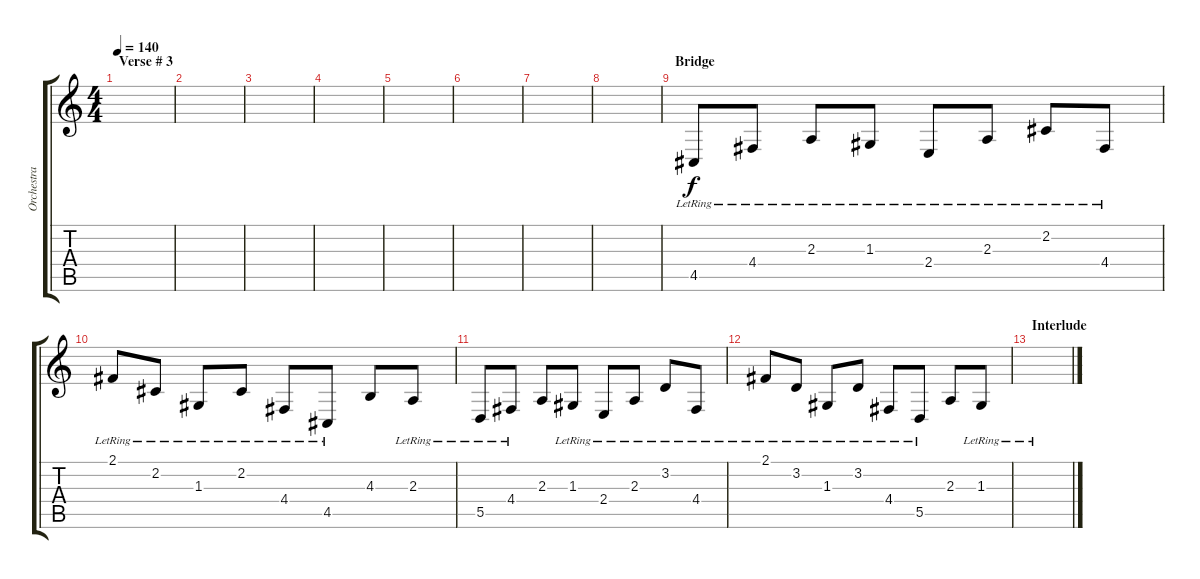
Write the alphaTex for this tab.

\track ("Orchestra - Harpsichord" "Orchestra ") {instrument harpsichord}
\staff {score tabs}
\tuning (E4 B3 G3 D3 A2 E2) {hide}
\ts (4 4)
\section ("" "Verse # 3")
\tempo 140
\clef g2
\ks c
|
|
|
|
|
|
|
|
\section ("" "Bridge")
4.5{lr}.8{volume 8 balance 0} 4.4{lr}.8 2.3{lr}.8 1.3{lr}.8 2.4{lr}.8 2.3{lr}.8 2.2{lr}.8 4.4{lr}.8 |
2.1{lr}.8 2.2{lr}.8 1.3{lr}.8 2.2{lr}.8 4.4{lr}.8 4.5{lr}.8 4.3.8 2.3{lr}.8 |
5.5{lr}.8 4.4{lr}.8 2.3.8 1.3{lr}.8 2.4{lr}.8 2.3{lr}.8 3.2{lr}.8 4.4{lr}.8 |
2.1{lr}.8 3.2{lr}.8 1.3{lr}.8 3.2{lr}.8 4.4{lr}.8 5.5{lr}.8 2.3.8 1.3{lr}.8 |
\section ("" "Interlude")
